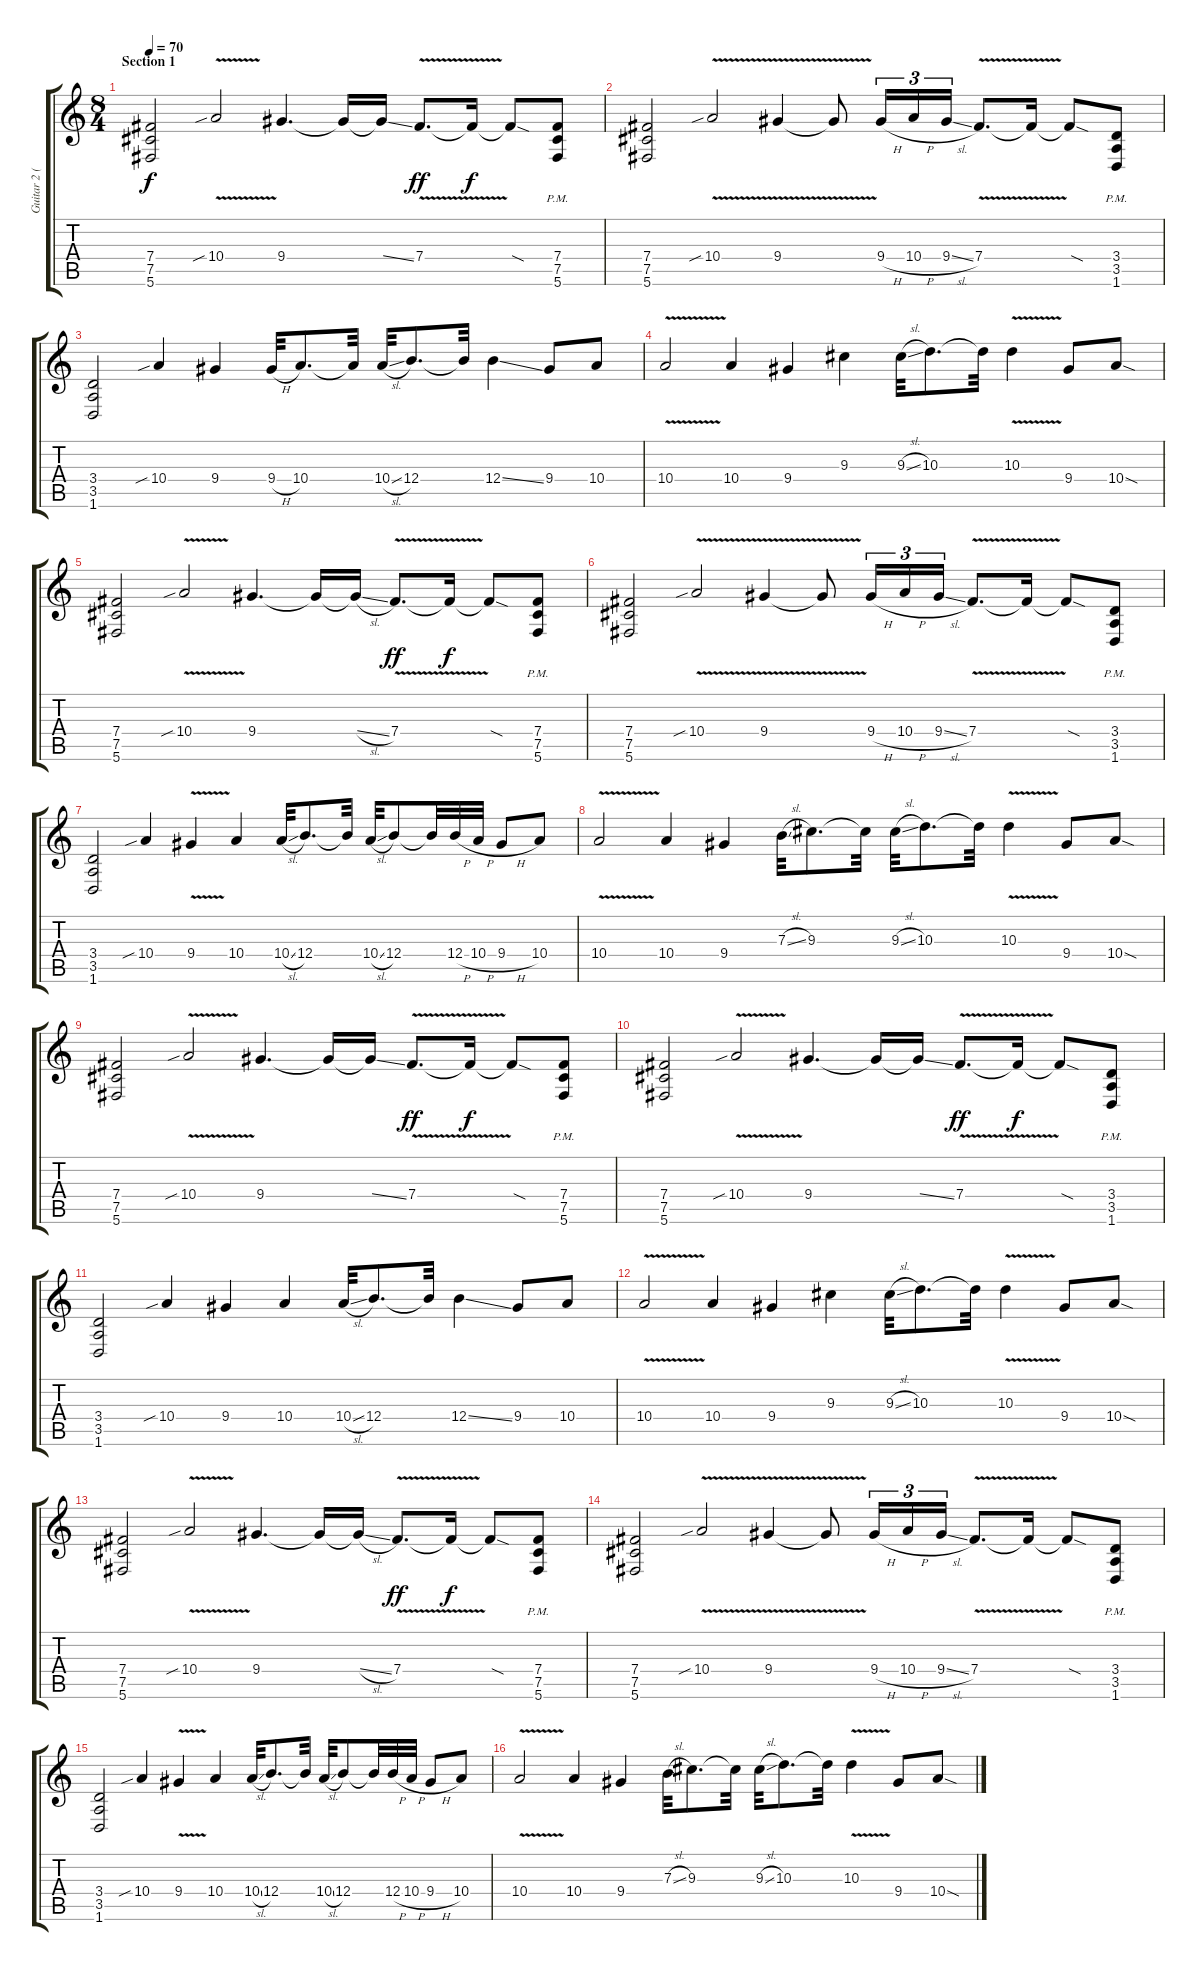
\track ("Guitar 2 (Distortion)" "Guitar 2 (") {instrument distortionguitar}
\staff {score tabs}
\tuning (Db4 Ab3 E3 B2 Gb2 Db2) {hide}
\ts (8 4)
\section ("" "Section 1")
\tempo 70
\clef g2
\ks c
(7.4 7.5 5.6).2{dy f instrument distortionguitar} 10.4{v sib}.2 9.4.4{d} 9.4{t}.16 9.4{ss t}.16 7.4{v}.8{d dy ff} 7.4{t}.16{dy f} 7.4{sod t}.8 (7.4{pm} 7.5{pm} 5.6{pm}).8 |
(7.4 7.5 5.6).2 10.4{v sib}.2 9.4{v}.4 9.4{t}.8 9.4{h}.16{tu (3 2)} 10.4{h}.16{tu (3 2)} 9.4{sl}.16{tu (3 2)} 7.4{v}.8{d} 7.4{t}.16 7.4{sod t}.8 (3.4{pm} 3.5{pm} 1.6{pm}).8 |
(3.4 3.5 1.6).2 10.4{sib}.4 9.4.4 9.4{h}.32 10.4.8{d} 10.4{t}.32 10.4{sl}.32 12.4.8{d} 12.4{t}.32 12.4{ss}.4 9.4.8 10.4.8 |
10.4{v}.2 10.4.4 9.4.4 9.3.4 9.3{sl}.32 10.3.8{d} 10.3{t}.32 10.3{v}.4 9.4.8 10.4{sod}.8 |
(7.4 7.5 5.6).2 10.4{v sib}.2 9.4.4{d} 9.4{t}.16 9.4{sl t}.16 7.4{v}.8{d dy ff} 7.4{t}.16{dy f} 7.4{sod t}.8 (7.4{pm} 7.5{pm} 5.6{pm}).8 |
(7.4 7.5 5.6).2 10.4{v sib}.2 9.4{v}.4 9.4{t}.8 9.4{h}.16{tu (3 2)} 10.4{h}.16{tu (3 2)} 9.4{sl}.16{tu (3 2)} 7.4{v}.8{d} 7.4{t}.16 7.4{sod t}.8 (3.4{pm} 3.5{pm} 1.6{pm}).8 |
(3.4 3.5 1.6).2 10.4{sib}.4 9.4{v}.4 10.4.4 10.4{sl}.32 12.4.8{d} 12.4{t}.32 10.4{sl}.32 12.4.8 12.4{t}.32 12.4{h}.32 10.4{h}.32 9.4{h}.8 10.4.8 |
10.4{v}.2 10.4.4 9.4.4 7.3{sl}.32 9.3.8{d} 9.3{t}.32 9.3{sl}.32 10.3.8{d} 10.3{t}.32 10.3{v}.4 9.4.8 10.4{sod}.8 |
(7.4 7.5 5.6).2 10.4{v sib}.2 9.4.4{d} 9.4{t}.16 9.4{ss t}.16 7.4{v}.8{d dy ff} 7.4{t}.16{dy f} 7.4{sod t}.8 (7.4{pm} 7.5{pm} 5.6{pm}).8 |
(7.4 7.5 5.6).2 10.4{v sib}.2 9.4.4{d} 9.4{t}.16 9.4{ss t}.16 7.4{v}.8{d dy ff} 7.4{t}.16{dy f} 7.4{sod t}.8 (3.4{pm} 3.5{pm} 1.6{pm}).8 |
(3.4 3.5 1.6).2 10.4{sib}.4 9.4.4 10.4.4 10.4{sl}.32 12.4.8{d} 12.4{t}.32 12.4{ss}.4 9.4.8 10.4.8 |
10.4{v}.2 10.4.4 9.4.4 9.3.4 9.3{sl}.32 10.3.8{d} 10.3{t}.32 10.3{v}.4 9.4.8 10.4{sod}.8 |
(7.4 7.5 5.6).2 10.4{v sib}.2 9.4.4{d} 9.4{t}.16 9.4{sl t}.16 7.4{v}.8{d dy ff} 7.4{t}.16{dy f} 7.4{sod t}.8 (7.4{pm} 7.5{pm} 5.6{pm}).8 |
(7.4 7.5 5.6).2 10.4{v sib}.2 9.4{v}.4 9.4{t}.8 9.4{h}.16{tu (3 2)} 10.4{h}.16{tu (3 2)} 9.4{sl}.16{tu (3 2)} 7.4{v}.8{d} 7.4{t}.16 7.4{sod t}.8 (3.4{pm} 3.5{pm} 1.6{pm}).8 |
(3.4 3.5 1.6).2 10.4{sib}.4 9.4{v}.4 10.4.4 10.4{sl}.32 12.4.8{d} 12.4{t}.32 10.4{sl}.32 12.4.8 12.4{t}.32 12.4{h}.32 10.4{h}.32 9.4{h}.8 10.4.8 |
10.4{v}.2 10.4.4 9.4.4 7.3{sl}.32 9.3.8{d} 9.3{t}.32 9.3{sl}.32 10.3.8{d} 10.3{t}.32 10.3{v}.4 9.4.8 10.4{sod}.8
